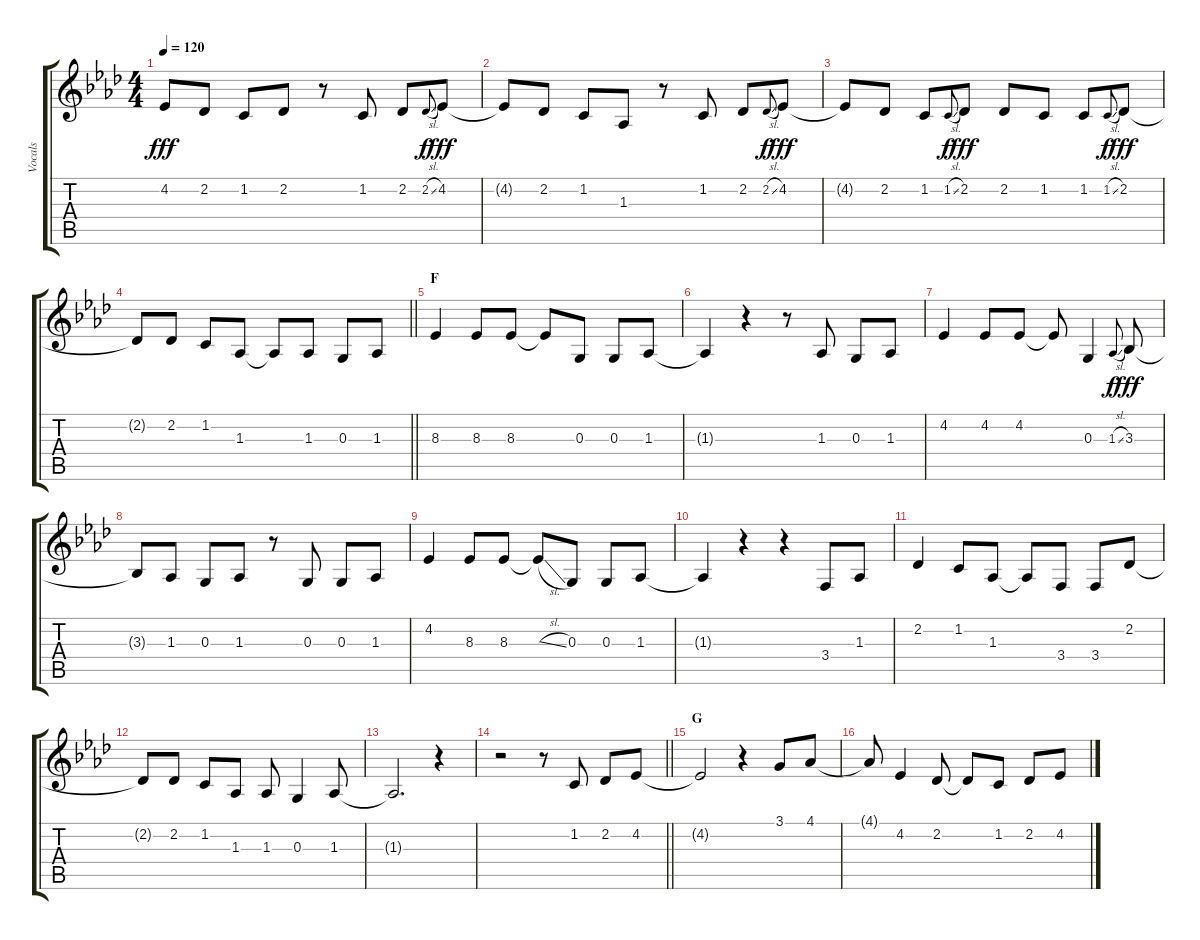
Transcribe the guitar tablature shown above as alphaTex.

\track ("Vocals" "Vocals") {instrument voiceoohs}
\staff {score tabs}
\tuning (E4 B3 G3 D3 A2 E2) {hide}
\ts (4 4)
\tempo 120
\clef g2
\ks ab
4.2.8{dy fff} 2.2.8 1.2.8 2.2.8 r.8 1.2.8 2.2.8 2.2{sl}.8{gr onbeat dy f} 4.2.8{dy fff} |
4.2{t}.8 2.2.8 1.2.8 1.3.8 r.8 1.2.8 2.2.8 2.2{sl}.8{gr onbeat dy f} 4.2.8{dy fff} |
4.2{t}.8 2.2.8 1.2.8 1.2{sl}.8{gr onbeat dy f} 2.2.8{dy fff} 2.2.8 1.2.8 1.2.8 1.2{sl}.8{gr onbeat dy f} 2.2.8{dy fff} |
\barLineRight lightlight
2.2{t}.8 2.2.8 1.2.8 1.3.8 1.3{t}.8 1.3.8 0.3.8 1.3.8 |
\section ("" "F")
8.3.4 8.3.8 8.3.8 8.3{t}.8 0.3.8 0.3.8 1.3.8 |
1.3{t}.4 r.4 r.8 1.3.8 0.3.8 1.3.8 |
4.2.4 4.2.8 4.2.8 4.2{t}.8 0.3.4 1.3{sl}.8{gr onbeat dy f} 3.3.8{dy fff} |
3.3{t}.8 1.3.8 0.3.8 1.3.8 r.8 0.3.8 0.3.8 1.3.8 |
4.2.4 8.3.8 8.3.8 8.3{sl t}.8 0.3.8 0.3.8 1.3.8 |
1.3{t}.4 r.4 r.4 3.4.8 1.3.8 |
2.2.4 1.2.8 1.3.8 1.3{t}.8 3.4.8 3.4.8 2.2.8 |
2.2{t}.8 2.2.8 1.2.8 1.3.8 1.3.8 0.3.4 1.3.8 |
1.3{t}.2{d} r.4 |
\barLineRight lightlight
r.2 r.8 1.2.8 2.2.8 4.2.8 |
\section ("" "G")
4.2{t}.2 r.4 3.1.8 4.1.8 |
4.1{t}.8 4.2.4 2.2.8 2.2{t}.8 1.2.8 2.2.8 4.2.8
